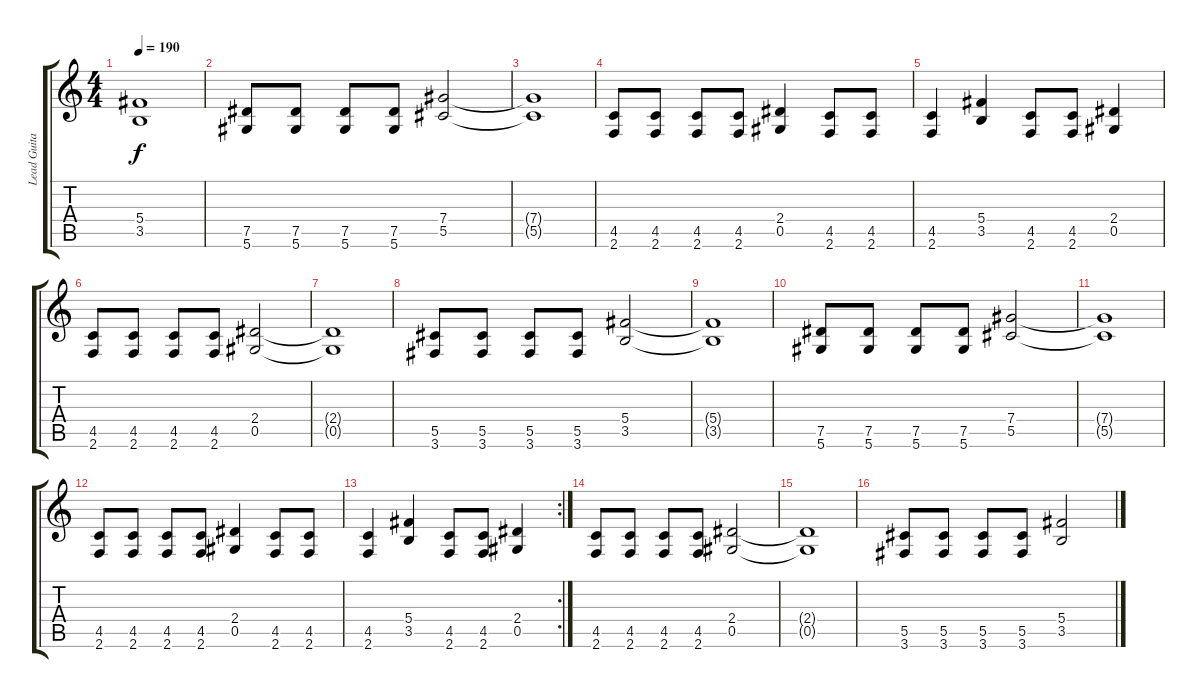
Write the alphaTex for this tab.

\track ("Lead Guitar" "Lead Guita") {instrument distortionguitar}
\staff {score tabs}
\tuning (Eb4 Bb3 Gb3 Db3 Ab2 Eb2) {hide}
\ts (4 4)
\tempo 190
\clef g2
\ks c
(5.4{t} 3.5{t}).1{dy f} |
(7.5 5.6).8 (7.5 5.6).8 (7.5 5.6).8 (7.5 5.6).8 (7.4 5.5).2 |
(7.4{t} 5.5{t}).1 |
(4.5 2.6).8 (4.5 2.6).8 (4.5 2.6).8 (4.5 2.6).8 (2.4 0.5).4 (4.5 2.6).8 (4.5 2.6).8 |
(4.5 2.6).4 (5.4 3.5).4 (4.5 2.6).8 (4.5 2.6).8 (2.4 0.5).4 |
(4.5 2.6).8 (4.5 2.6).8 (4.5 2.6).8 (4.5 2.6).8 (2.4 0.5).2 |
(2.4{t} 0.5{t}).1 |
(5.5 3.6).8 (5.5 3.6).8 (5.5 3.6).8 (5.5 3.6).8 (5.4 3.5).2 |
(5.4{t} 3.5{t}).1 |
(7.5 5.6).8 (7.5 5.6).8 (7.5 5.6).8 (7.5 5.6).8 (7.4 5.5).2 |
(7.4{t} 5.5{t}).1 |
(4.5 2.6).8 (4.5 2.6).8 (4.5 2.6).8 (4.5 2.6).8 (2.4 0.5).4 (4.5 2.6).8 (4.5 2.6).8 |
\rc 2
(4.5 2.6).4 (5.4 3.5).4 (4.5 2.6).8 (4.5 2.6).8 (2.4 0.5).4 |
(4.5 2.6).8 (4.5 2.6).8 (4.5 2.6).8 (4.5 2.6).8 (2.4 0.5).2 |
(2.4{t} 0.5{t}).1 |
(5.5 3.6).8 (5.5 3.6).8 (5.5 3.6).8 (5.5 3.6).8 (5.4 3.5).2
